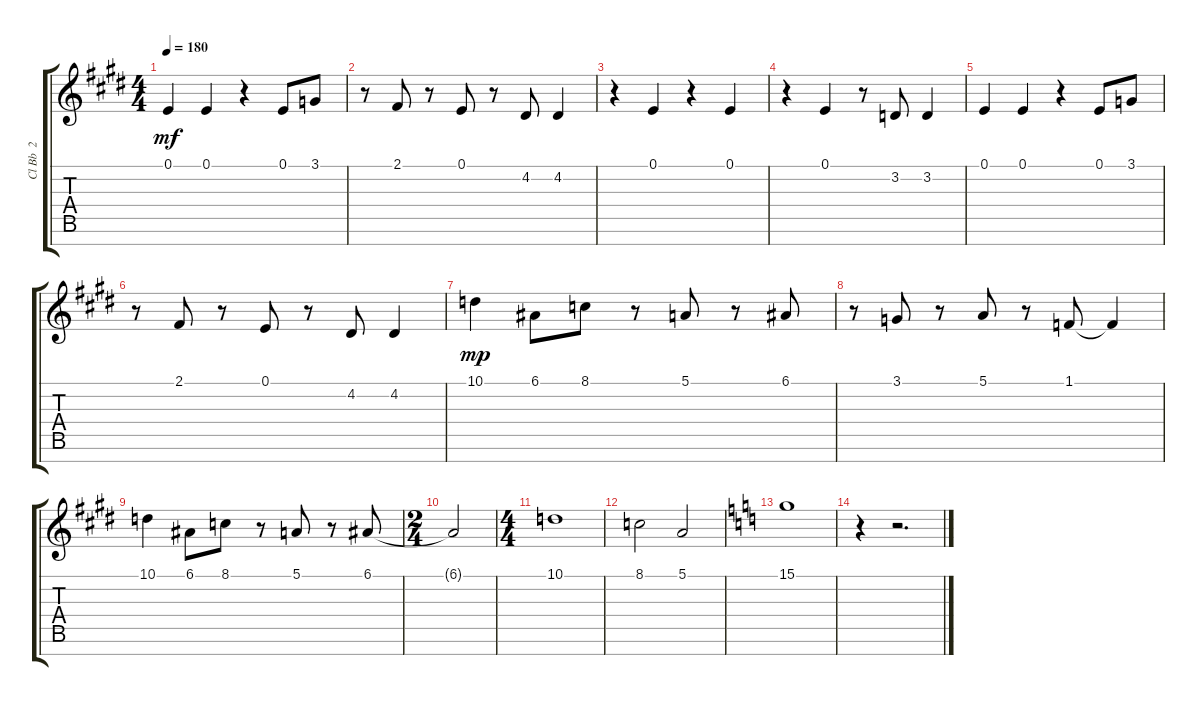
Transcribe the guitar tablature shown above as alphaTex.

\track ("Cl Bb  2" "Cl Bb  2") {instrument clarinet}
\staff {score tabs}
\tuning (E4 B3 G3 D3 A2 E2 B1) {hide}
\ts (4 4)
\tempo 180
\clef g2
\ks e
0.1.4{dy mf} 0.1.4 r.4 0.1.8 3.1.8 |
r.8 2.1.8 r.8 0.1.8 r.8 4.2.8 4.2.4 |
r.4 0.1.4 r.4 0.1.4 |
r.4 0.1.4 r.8 3.2.8 3.2.4 |
0.1.4 0.1.4 r.4 0.1.8 3.1.8 |
r.8 2.1.8 r.8 0.1.8 r.8 4.2.8 4.2.4 |
10.1.4{dy mp} 6.1.8 8.1.8 r.8 5.1.8 r.8 6.1.8 |
r.8 3.1.8 r.8 5.1.8 r.8 1.1.8 1.1{t}.4 |
10.1.4 6.1.8 8.1.8 r.8 5.1.8 r.8 6.1.8 |
\ts (2 4)
6.1{t}.2 |
\ts (4 4)
10.1.1 |
8.1.2 5.1.2 |
\ks c
15.1.1 |
r.4 r.2{d}
